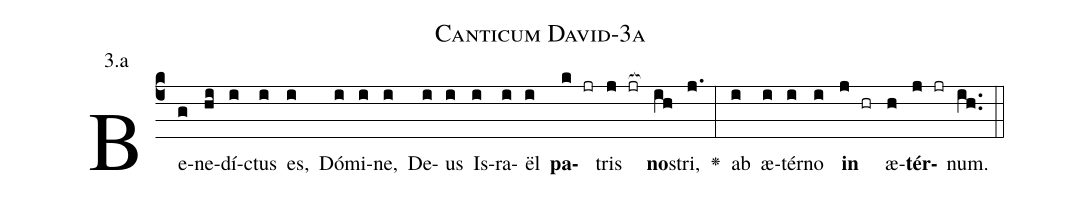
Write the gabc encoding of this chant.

name: Canticum David-3a;
annotation: 3.a;
%%
(c4)Be(g)ne(hi)dí(i)ctus(i) es,(i) Dó(i)mi(i)ne,(i) De(i)us(i) Is(i)ra(i)ël(i) <b>pa</b>(k jr)tris(j jr[ocb:1{]) <b>no</b>(ih[ocb:0}])stri,(j.) <v>\greheightstar</v>(:) ab(i) æ(i)tér(i)no(i) <b>in</b>(j hr) æ(h)<b>tér</b>(j jr)num.(ih..) (::)


%E(i) u(i) o(j) u(h) a(j) e.(ih..) (::)
